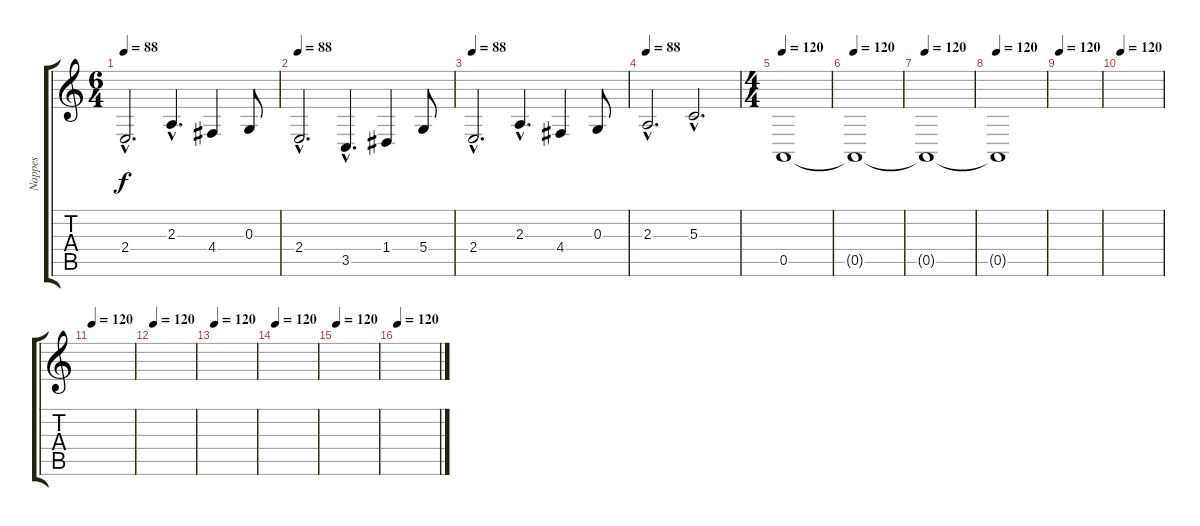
\track ("Nappes" "Nappes") {instrument stringensemble1}
\staff {score tabs}
\tuning (E4 B3 G3 D3 A2 E2) {hide}
\ts (6 4)
\tempo 88
\clef g2
\ks c
2.4{hac}.2{d dy f} 2.3{hac}.4{d} 4.4.4 0.3.8 |
\tempo 88
2.4{hac}.2{d} 3.5{hac}.4{d} 1.4.4 5.4.8 |
\tempo 88
2.4{hac}.2{d} 2.3{hac}.4{d} 4.4.4 0.3.8 |
\tempo 88
2.3{hac}.2{d} 5.3{hac}.2{d} |
\ts (4 4)
\tempo 120
0.5.1 |
\tempo 120
0.5{t}.1 |
\tempo 120
0.5{t}.1 |
\tempo 120
0.5{t}.1 |
\tempo 120
|
\tempo 120
|
\tempo 120
|
\tempo 120
|
\tempo 120
|
\tempo 120
|
\tempo 120
|
\tempo 120
